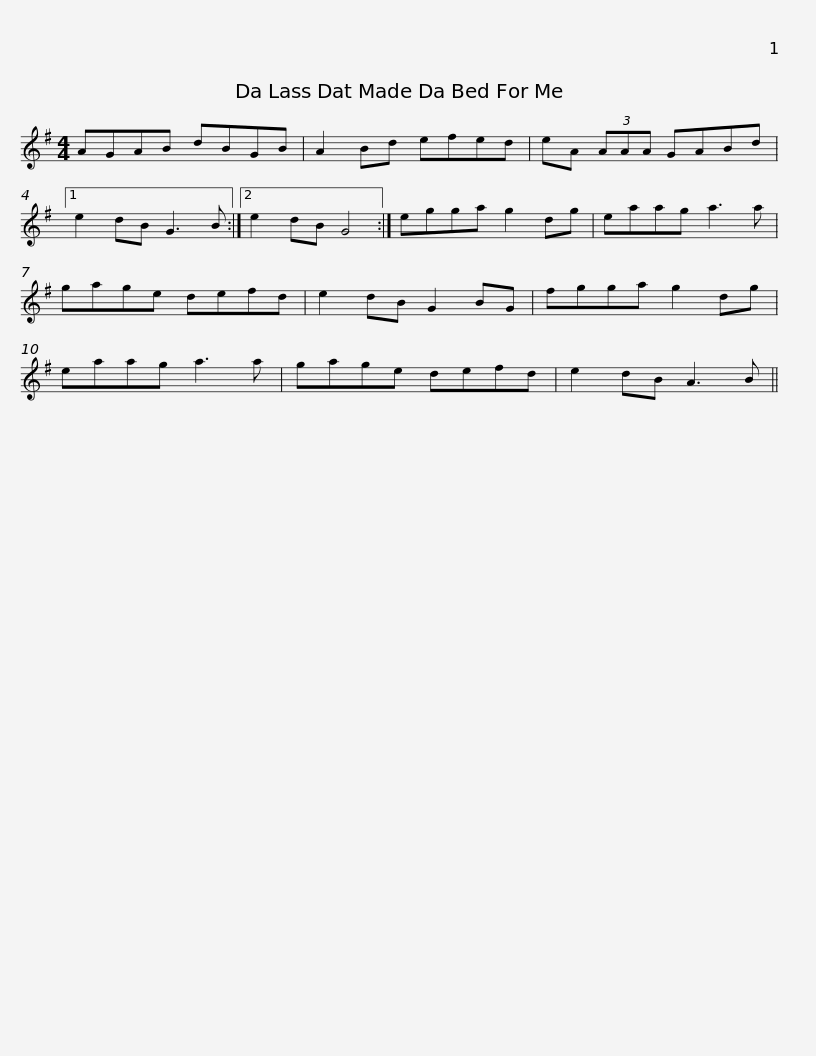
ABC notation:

X:1
L:1/8
M:4/4
I:linebreak $
K:G
V:1 treble
V:1
 AGAB dBGB | A2 Bd efed | eA (3AAA GABd |1 e2 dB G3 B :|2 e2 dB G4 :| %5
 egga g2 dg |$ eaag a3 a | gage defd | e2 dB G2 BG | fgga g2 dg | %10
 eaag a3 a | gage defd |$ e2 dB A3 B || %13
